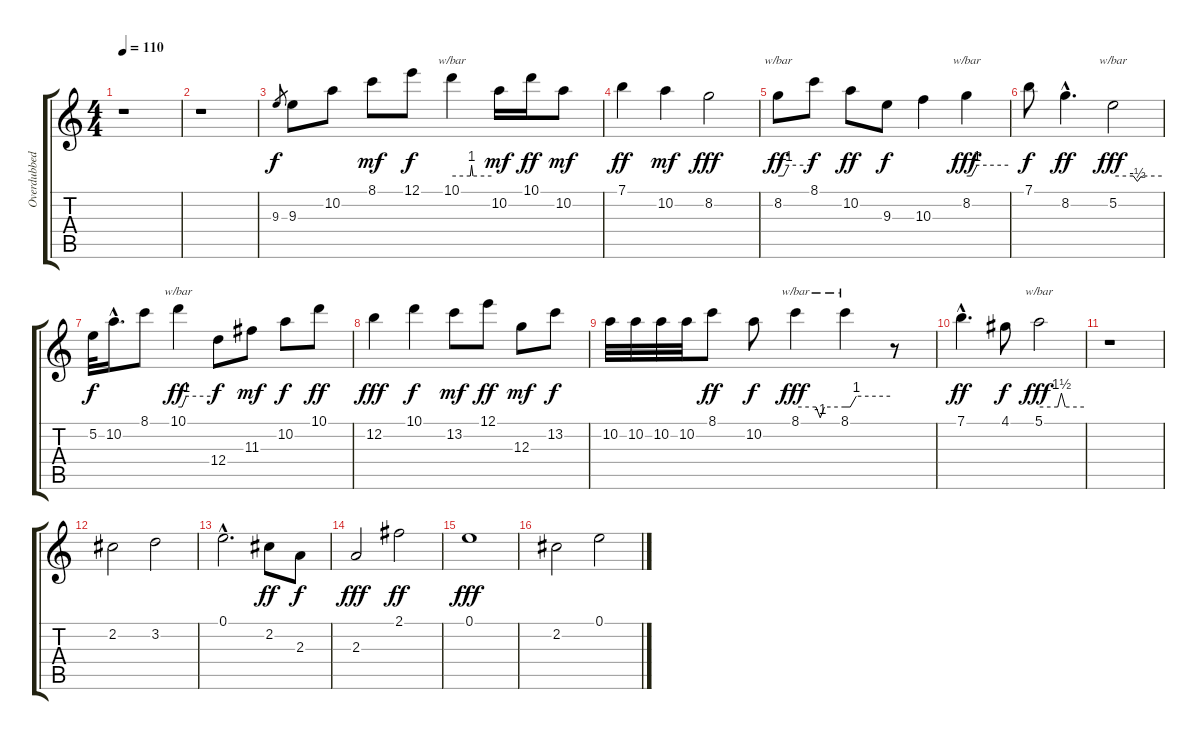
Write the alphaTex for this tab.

\track ("Overdubbed Lead" "Overdubbed") {instrument electricguitarclean}
\staff {score tabs}
\tuning (E4 B3 G3 D3 A2 E2) {hide}
\ts (4 4)
\tempo 110
\clef g2
\ks c
r.1{dy fff} |
r.1 |
9.3.8{gr dy f} 9.3.8 10.2.8 8.1.8{dy mf} 12.1.8{dy f} 10.1.4{tbe (custom default 0 0 28 0 30 4 32 0 60 0)} 10.2.16{dy mf} 10.1.16{dy ff} 10.2.8{dy mf} |
7.1.4{dy ff} 10.2.4{dy mf} 8.2.2{dy fff} |
8.2.8{tbe (custom default 0 0 10 0 20 4 60 4) dy ff} 8.1.8{dy f} 10.2.8{dy ff} 9.3.8{dy f} 10.3.4 8.2.4{tbe (custom default 0 0 7 0 15 4 60 4) dy fff} |
7.1.8{dy f} 8.2{hac}.4{d dy ff} 5.2.2{tbe (custom default 0 0 25 0 30 -2 35 0 60 0) dy fff} |
5.2.32{dy f} 10.2{hac}.16{d} 8.1.8 10.1.4{tbe (custom default 0 0 7 0 15 4 60 4) dy ff} 12.4.8{dy f} 11.3.8{dy mf} 10.2.8{dy f} 10.1.8{dy ff} |
12.2.4{dy fff} 10.1.4{dy f} 13.2.8{dy mf} 12.1.8{dy ff} 12.3.8{dy mf} 13.2.8{dy f} |
10.2.32 10.2.32 10.2.32 10.2.32 8.1.8{dy ff} 10.2.8{dy f} 8.1.4{tbe (custom default 0 0 25 0 30 -4 35 0 60 0) dy fff} 8.1.4{tbe (custom default 0 0 7 0 15 4 60 4)} r.8 |
7.1{hac}.4{d dy ff} 4.1.8{dy f} 5.1.2{tbe (custom default 0 0 25 0 30 6 35 0 60 0) dy fff} |
r.1 |
2.2.2 3.2.2 |
0.1{hac}.2{d} 2.2.8{dy ff} 2.3.8{dy f} |
2.3.2{dy fff} 2.1.2{dy ff} |
0.1.1{dy fff} |
2.2.2 0.1.2
